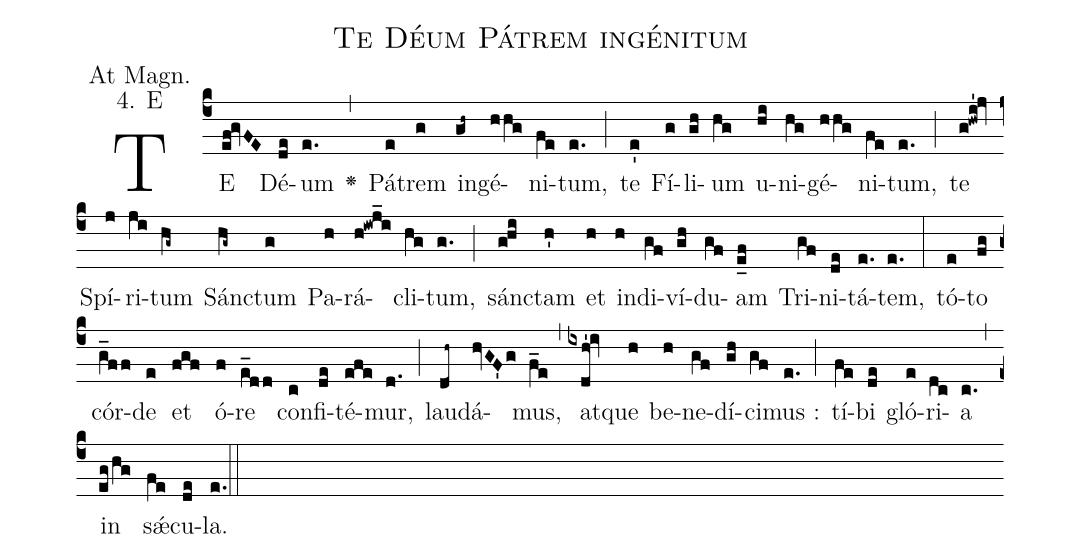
name: Te Déum Pátrem ingénitum;
office-part: Magnificat Antiphon;
mode: 4E;
annotation: At Magn.;
annotation: 4. E;
def-m1:}{\greseteolcustos{manual}{;
def-m2:\ifx\breakbeforeEuouae\undefined\else;
def-m3:\fi}\ifx\noeuouae\undefined\def\noeuouae{F}\fi\if\noeuouae F{;
def-m4:}\fi;
%%
% The syntax in this part is called gabc. Please refer to http://home.gna.org/gregorio/gabc/#basis

(c4)TE(ef!gvFE) Dé(de)um(e.) <v>\greheightstar</v>(,)
Pá(e)trem(g) in(gh~)gé(h/hg)ni(fe)tum,(e.) (;)
te(e') Fí(g)li(gh)um(hg) u(hi)ni(hg)gé(h/hg)ni(fe)tum,(e.) (;)
te(g!hwi'!jv) Spí(j)ri(ji)tum(hg~) Sán(hg~)ctum(g) Pa(h)rá(h!iwj_i)cli(hg)tum,(g.) (;)
sán(g!hi)ctam(h') et(h) in(h)di(gf)ví(gh)du(gf)am(e_f) Tri(gf)ni(de)tá(e.)tem,(e.) (:)
tó(e)to(fg) cór(g_f/f)de(e) et(fgf) ó(f)re(e_d/d) con(c)fi(de)té(efe)mur,(d.) (;)
lau(dh~)dá(hvGF'g)mus,(f_e) (,)
at(ixdh'!iv)que(h) be(h)ne(gf)dí(gh)ci(gf)mus :(e.) (;)
tí(fe)bi(de) gló(e)ri(dc)a(c.) (,)
in(eg/hg) s<sp>'ae</sp>(fe)cu(de[em1])la.(e.) (::[em2]z[em3])

E(h) u(g) o(h) u(ih) a(gf) e.(e.) (::[em4])
